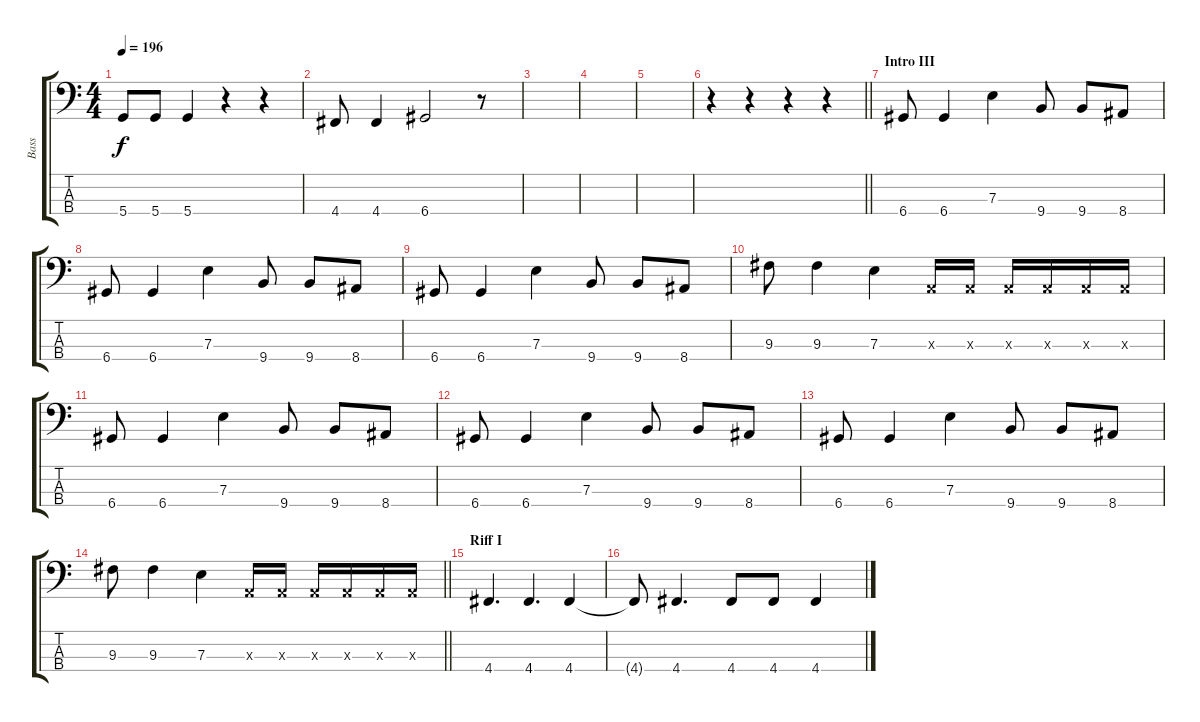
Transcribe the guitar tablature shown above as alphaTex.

\track ("Bass" "Bass") {instrument electricbassfinger}
\staff {score tabs}
\tuning (G2 D2 A1 D1) {hide}
\ts (4 4)
\tempo 196
\clef f4
\ks c
5.4.8{dy f} 5.4.8 5.4.4 r.4 r.4 |
4.4.8 4.4.4 6.4.2 r.8 |
|
|
|
\barLineRight lightlight
r.4 r.4 r.4 r.4 |
\section ("" "Intro III")
6.4.8 6.4.4 7.3.4 9.4.8 9.4.8 8.4.8 |
6.4.8 6.4.4 7.3.4 9.4.8 9.4.8 8.4.8 |
6.4.8 6.4.4 7.3.4 9.4.8 9.4.8 8.4.8 |
9.3.8 9.3.4 7.3.4 0.3{x}.16 0.3{x}.16 0.3{x}.16 0.3{x}.16 0.3{x}.16 0.3{x}.16 |
6.4.8 6.4.4 7.3.4 9.4.8 9.4.8 8.4.8 |
6.4.8 6.4.4 7.3.4 9.4.8 9.4.8 8.4.8 |
6.4.8 6.4.4 7.3.4 9.4.8 9.4.8 8.4.8 |
\barLineRight lightlight
9.3.8 9.3.4 7.3.4 0.3{x}.16 0.3{x}.16 0.3{x}.16 0.3{x}.16 0.3{x}.16 0.3{x}.16 |
\section ("" "Riff I")
4.4.4{d} 4.4.4{d} 4.4.4 |
4.4{t}.8 4.4.4{d} 4.4.8 4.4.8 4.4.4
